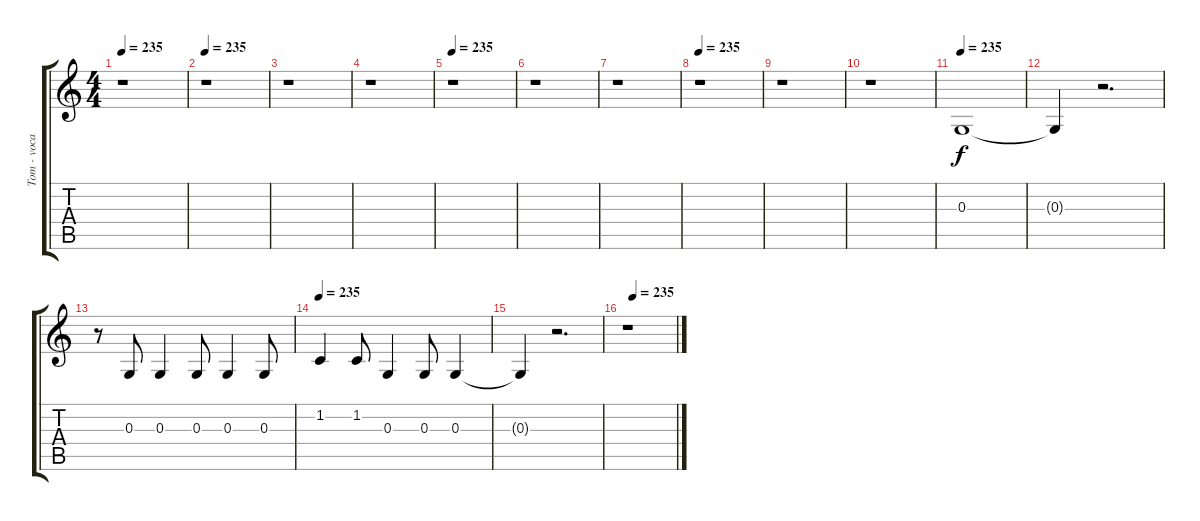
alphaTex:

\track ("Tom - vocal" "Tom - voca") {instrument trombone}
\staff {score tabs}
\tuning (E4 B3 G3 D3 A2 E2) {hide}
\ts (4 4)
\tempo 235
\clef g2
\ks c
r.1{dy f} |
\tempo 235
r.1 |
r.1 |
r.1 |
\tempo 235
r.1 |
r.1 |
r.1 |
\tempo 235
r.1 |
r.1 |
r.1 |
\tempo 235
0.3.1 |
0.3{t}.4 r.2{d} |
r.8 0.3.8 0.3.4 0.3.8 0.3.4 0.3.8 |
\tempo 235
1.2.4 1.2.8 0.3.4 0.3.8 0.3.4 |
0.3{t}.4 r.2{d} |
\tempo (235 0.125)
r.1
